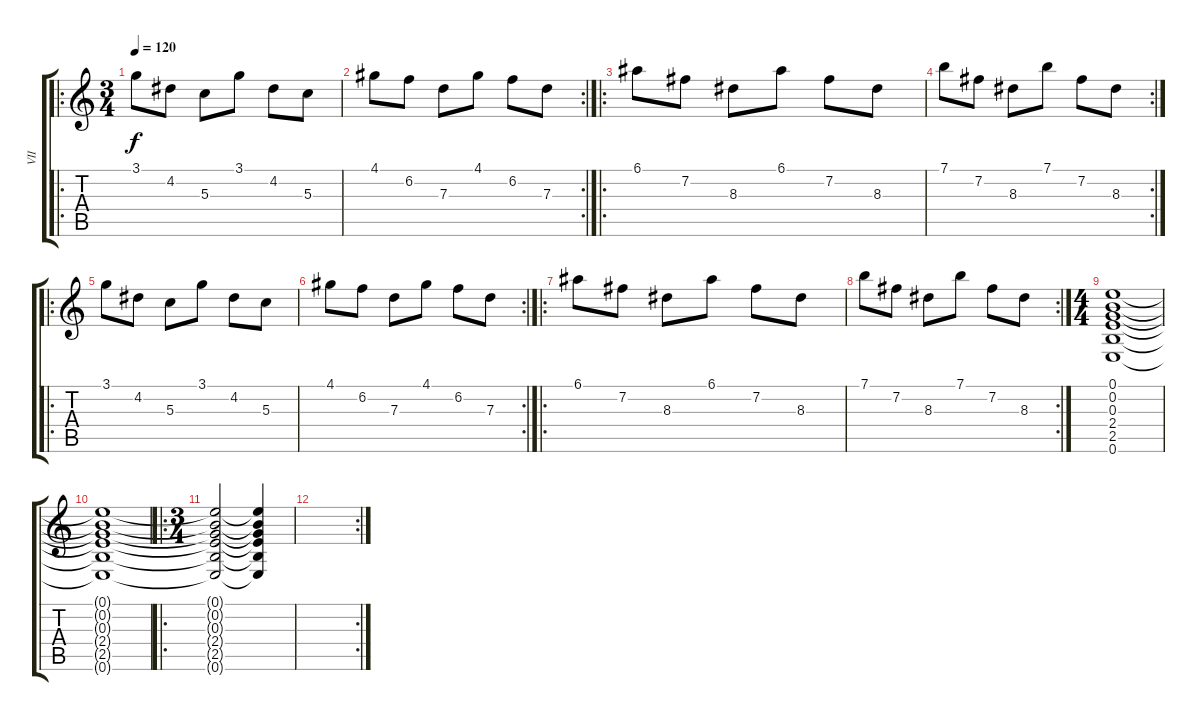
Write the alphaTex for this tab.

\track ("VII" "VII") {instrument acousticguitarnylon}
\staff {score tabs}
\tuning (E4 B3 G3 D3 A2 E2) {hide}
\ro
\ts (3 4)
\tempo 120
\clef g2
\ks c
3.1.8{dy f} 4.2.8 5.3.8 3.1.8 4.2.8 5.3.8 |
\rc 2
4.1.8 6.2.8 7.3.8 4.1.8 6.2.8 7.3.8 |
\ro
6.1.8 7.2.8 8.3.8 6.1.8 7.2.8 8.3.8 |
\rc 2
7.1.8 7.2.8 8.3.8 7.1.8 7.2.8 8.3.8 |
\ro
3.1.8 4.2.8 5.3.8 3.1.8 4.2.8 5.3.8 |
\rc 2
4.1.8 6.2.8 7.3.8 4.1.8 6.2.8 7.3.8 |
\ro
6.1.8 7.2.8 8.3.8 6.1.8 7.2.8 8.3.8 |
\rc 2
7.1.8 7.2.8 8.3.8 7.1.8 7.2.8 8.3.8 |
\ts (4 4)
(0.1 0.2 0.3 2.4 2.5 0.6).1 |
(0.1{t} 0.2{t} 0.3{t} 2.4{t} 2.5{t} 0.6{t}).1 |
\ro
\ts (3 4)
(0.1{t} 0.2{t} 0.3{t} 2.4{t} 2.5{t} 0.6{t}).2 (0.1{t} 0.2{t} 0.3{t} 2.4{t} 2.5{t} 0.6{t}).4 |
\rc 2
